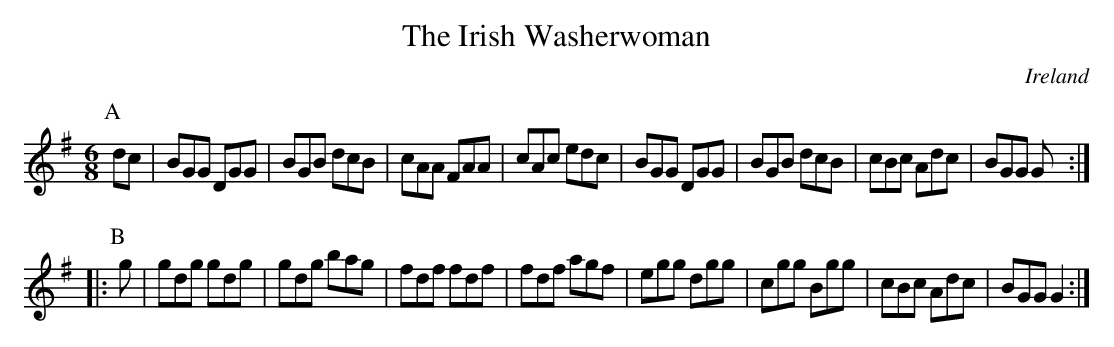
X:1
T:Irish Washerwoman, The
O:Ireland
O:Scotland
O:England
M:6/8
K:G
P:A
dc|\
BGG DGG|BGB dcB|cAA FAA|cAc edc|\
BGG DGG|BGB dcB|cBc Adc|BGG G ::
P:B
g|\
gdg gdg|gdg bag|fdf fdf|fdf agf|\
egg dgg|cgg Bgg|cBc Adc|BGG G2:|
